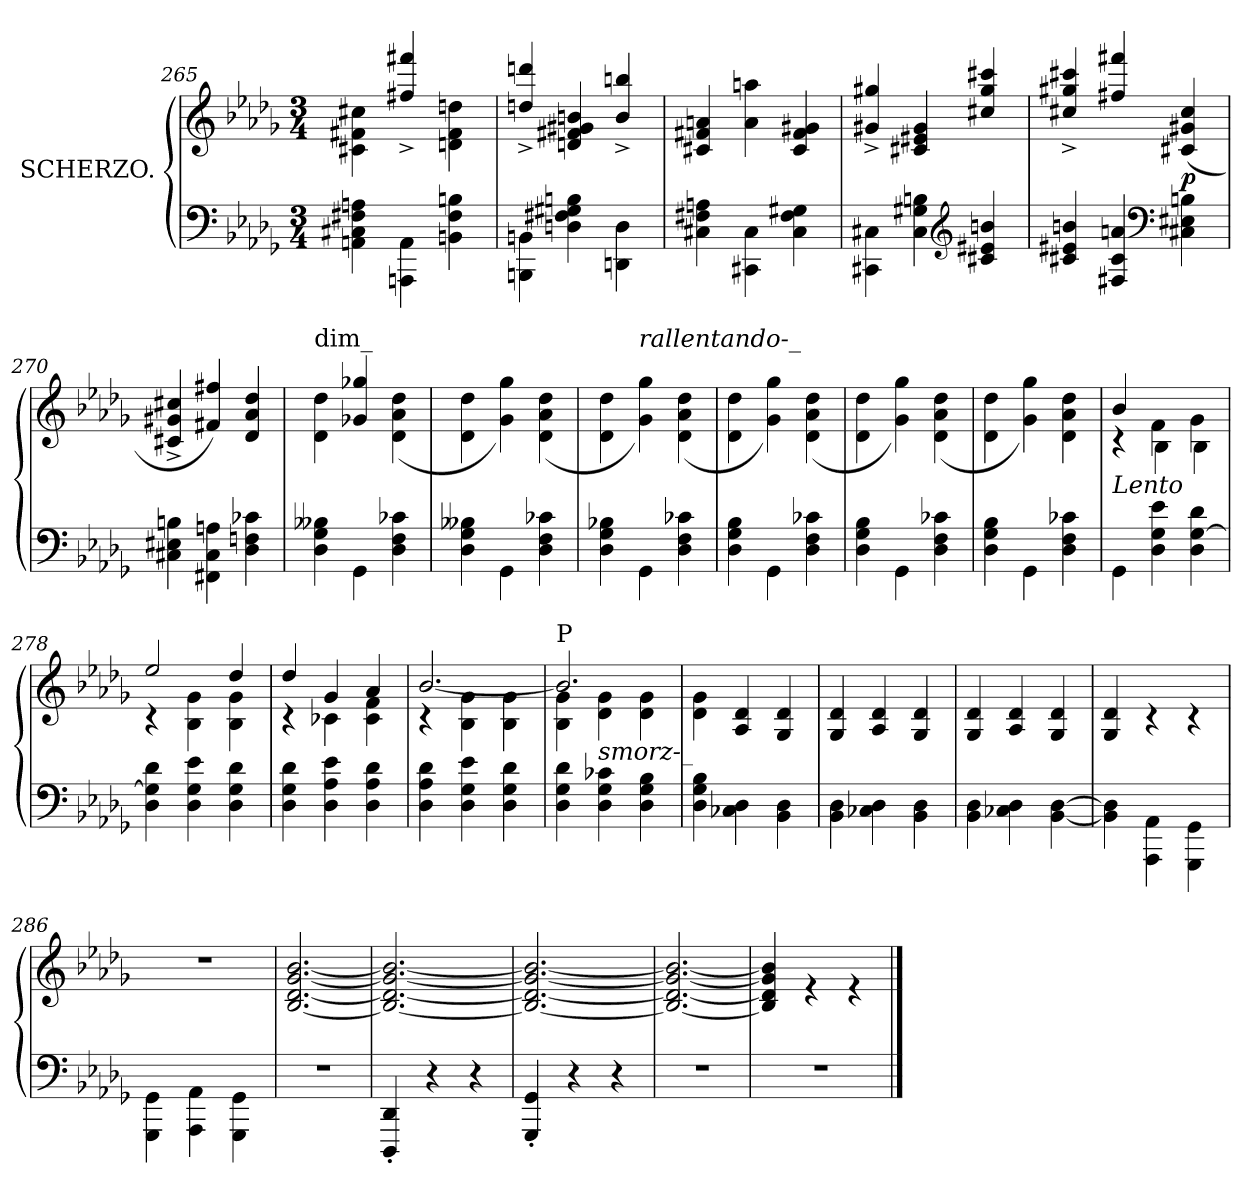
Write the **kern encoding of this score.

**kern	**kern	**dynam
*part1	*part1	*part1
*staff2	*staff1	*staff1/2
*I"SCHERZO.	*	*
*clefF4	*clefG2	*
*k[b-e-a-d-g-]	*k[b-e-a-d-g-]	*
*b-:	*b-:	*
*M3/4	*M3/4	*
=265	=265	=265
*	*^	*
4AAn\ 4C#X\ 4F#X\ 4An\	2.ryy	4c#X\ 4f#X\ 4cc#X\	.
4AAAn\ 4AA\	.	4ff#X/^ 4fff#X/^	.
4BBn\ 4F#\ 4Bn\	.	4dn\ 4f#\ 4ddn\	.
=266	=266	=266	=266
4BBBn\ 4BBn\	2.ryy	4ddn/^ 4dddn/^	.
4Dn\ 4F#X\ 4G#X\ 4Bn\	.	4dn/ 4f#X/ 4g#X/ 4bn/	.
4DDn\ 4D\	.	4b/^ 4bbn/^	.
=267	=267	=267	=267
4C#X\ 4F#X\ 4An\	2.ryy	4c#X/ 4f#X/ 4an/	.
4CC#X\ 4C#\	.	4a\ 4aan\	.
4C#\ 4F#\ 4G#X\	.	4c#/ 4f#/ 4g#X/	.
!!LO:LB:g=z	!!
=268	=268	=268	=268
4CC#X\ 4C#X\	2.ryy	4g#X/^ 4gg#X/^	.
4C#\ 4G#X\ 4Bn\	.	4c#X/ 4e#X/ 4g#/	.
*clefG2	*	*	*
4c#X/ 4e#X/ 4bn/	.	4cc#X/ 4gg#/ 4ccc#X/	.
=269	=269	=269	=269
4c#X/ 4e#X/ 4bn/	2.ryy	4cc#X/^ 4gg#X/^ 4ccc#X/^	.
4F#X/ 4c#/ 4an/	.	4ff#X/ 4fff#X/	.
*clefF4	*	*	*
!	!	!	!LO:DY:b
4C#X\ 4E#X\ 4Bn\	.	(>4c#X/ 4g#X/ 4cc#/	p
=270	=270	=270	=270
4C#X\ 4E#X\ 4Bn\	2.ryy	4c#X/^ 4g#X/^ 4cc#X/^	.
4FF#X\ 4C#\ 4An\	.	4f#X/ 4ff#X/)	.
4D-\ 4Fn\ 4c-X\	.	4d-/ 4a-/ 4dd-/	.
=271	=271	=271	=271
!	!LO:TX:a:t=dim_	!	!
4D-\ 4G-\ 4B--X\	2.ryy	4d-\ 4dd-\	.
4GG-\	.	4g-X/ 4gg-X/	.
4D-\ 4F\ 4c-X\	.	(>4d-\ 4a-\ 4dd-\	.
=272	=272	=272	=272
4D-\ 4G-\ 4B--X\	2.ryy	4d-\ 4dd-\	.
4GG-\	.	4g-\ 4gg-\)	.
4D-\ 4F\ 4c-X\	.	(>4d-\ 4a-\ 4dd-\	.
=273	=273	=273	=273
4D-\ 4G-\ 4B-X\	2.ryy	4d-\ 4dd-\	.
!	!	!LO:TX:a:i:t=rallentando-_	!
4GG-\	.	4g-\ 4gg-\)	.
4D-\ 4F\ 4c-X\	.	(>4d-\ 4a-\ 4dd-\	.
=274	=274	=274	=274
4D-\ 4G-\ 4B-\	2.ryy	4d-\ 4dd-\	.
4GG-\	.	4g-\ 4gg-\)	.
4D-\ 4F\ 4c-X\	.	(>4d-\ 4a-\ 4dd-\	.
!!LO:LB:g=z	!!
=275	=275	=275	=275
4D-\ 4G-\ 4B-\	2.ryy	4d-\ 4dd-\	.
4GG-\	.	4g-\ 4gg-\)	.
4D-\ 4F\ 4c-X\	.	(>4d-\ 4a-\ 4dd-\	.
=276	=276	=276	=276
4D-\ 4G-\ 4B-\	2.ryy	4d-\ 4dd-\	.
4GG-\	.	4g-\ 4gg-\)	.
4D-\ 4F\ 4c-X\	.	4d-\ 4a-\ 4dd-\	.
*	*v	*v	*
=277	=277	=277
*	*MM52	*
*	*^	*
*	*	*^	*
!	!LO:TX:b:i:t=Lento	!	!	!
4GG-\	2.ryy	4b-/	4rc	.
4D-\ 4G-\ 4e-\	.	4f\	4B-\	.
4D-\ [4G-\ 4d-\	.	4g-\	4B-\	.
=278	=278	=278	=278	=278
4D-\ 4G-\] 4d-\	2.ryy	2ee-/	4rc	.
4D-\ 4G-\ 4e-\	.	.	4B-\ 4g-\	.
4D-\ 4G-\ 4d-\	.	4dd-/	4B-\ 4g-\	.
=279	=279	=279	=279	=279
4D-\ 4G-\ 4d-\	2.ryy	4dd-/	4rc	.
4D-\ 4A-\ 4e-\	.	4g-/	4c-X\	.
4D-\ 4A-\ 4d-\	.	4a-/	4c-\ 4f\	.
=280	=280	=280	=280	=280
4D-\ 4A-\ 4d-\	2.ryy	[2.b-/	4rc	.
4D-\ 4G-\ 4e-\	.	.	4B-\ 4g-\	.
4D-\ 4G-\ 4d-\	.	.	4B-\ 4g-\	.
=281	=281	=281	=281	=281
!	!LO:TX:a:t=P	!	!	!
4D-\ 4G-\ 4d-\	2.ryy	2.b-/]	4B-\ 4g-\	.
!	!	!	!LO:TX:b:i:t=smorz-_	!
4D-\ 4G-\ 4c-X\	.	.	4d-\ 4g-\	.
4D-\ 4G-\ 4B-\	.	.	4d-\ 4g-\	.
*	*	*v	*v	*
=282	=282	=282	=282
4D-\ 4G-\ 4B-\	2.ryy	4d-\ 4g-\	.
4C-X\ 4D-\	.	4A-/ 4d-/	.
4BB-\ 4D-\	.	4G-/ 4d-/	.
=283	=283	=283	=283
4BB-\ 4D-\	2.ryy	4G-/ 4d-/	.
4C-X\ 4D-\	.	4A-/ 4d-/	.
4BB-\ 4D-\	.	4G-/ 4d-/	.
!!LO:PB:g=z	!!
=284	=284	=284	=284
4BB-\ 4D-\	2.ryy	4G-/ 4d-/	.
4C-X\ 4D-\	.	4A-/ 4d-/	.
[4BB-\ [4D-\	.	4G-/ 4d-/	.
=285	=285	=285	=285
4BB-\] 4D-\]	2.ryy	4G-/ 4d-/	.
4AAA-\ 4AA-\	.	4r	.
4GGG-\ 4GG-\	.	4r	.
=286	=286	=286	=286
4GGG-\ 4GG-\	2.ryy	2.rdd	.
4AAA-\ 4AA-\	.	.	.
4GGG-\ 4GG-\	.	.	.
=287	=287	=287	=287
2.rF	2.ryy	[2.B-/ [2.d-/ [2.g-/ [2.b-/	.
=288	=288	=288	=288
4DDD-/' 4DD-/'	2.ryy	2.B-/_ 2.d-/_ 2.g-/_ 2.b-/_	.
4r	.	.	.
4r	.	.	.
=289	=289	=289	=289
4GGG-/' 4GG-/'	2.ryy	2.B-/_ 2.d-/_ 2.g-/_ 2.b-/_	.
4r	.	.	.
4r	.	.	.
=290	=290	=290	=290
2.rF	2.ryy	2.B-/_ 2.d-/_ 2.g-/_ 2.b-/_	.
=291	=291	=291	=291
2.rF	2.ryy	4B-/] 4d-/] 4g-/] 4b-/]	.
.	.	4r	.
.	.	4r	.
*	*v	*v	*
==	==	==
*-	*-	*-
